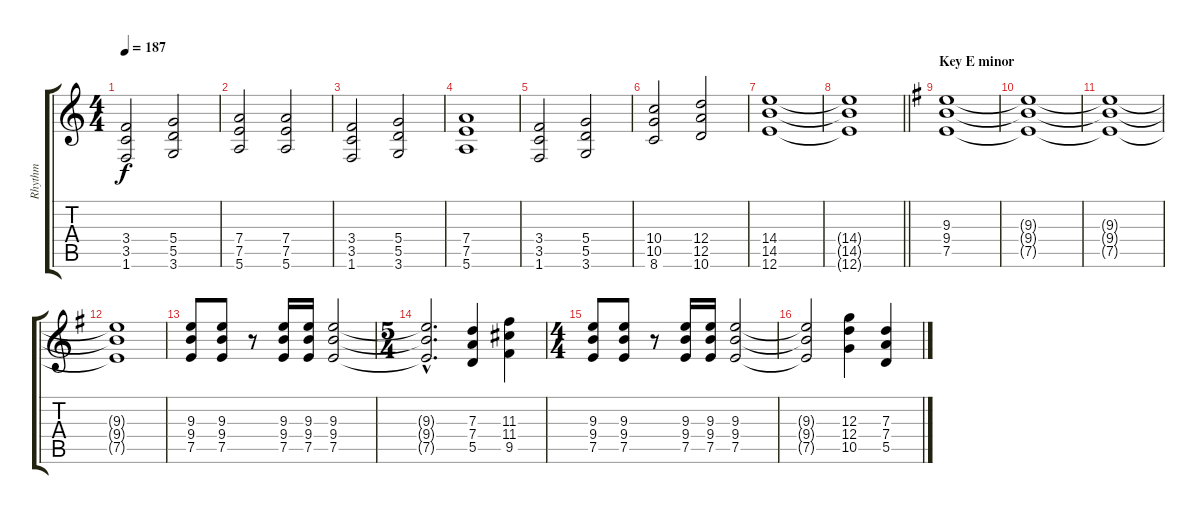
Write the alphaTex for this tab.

\track ("Rhythm" "Rhythm") {instrument overdrivenguitar}
\staff {score tabs}
\tuning (E4 B3 G3 D3 A2 E2) {hide}
\ts (4 4)
\tempo 187
\clef g2
\ks aminor
(3.4 3.5 1.6).2{dy f} (5.4 5.5 3.6).2 |
(7.4 7.5 5.6).2 (7.4 7.5 5.6).2 |
(3.4 3.5 1.6).2 (5.4 5.5 3.6).2 |
(7.4 7.5 5.6).1 |
(3.4 3.5 1.6).2 (5.4 5.5 3.6).2 |
(10.4 10.5 8.6).2 (12.4 12.5 10.6).2 |
(14.4 14.5 12.6).1 |
\barLineRight lightlight
(14.4{t} 14.5{t} 12.6{t}).1 |
\section ("" "Key E minor")
\ks eminor
(9.3 9.4 7.5).1 |
(9.3{t} 9.4{t} 7.5{t}).1 |
(9.3{t} 9.4{t} 7.5{t}).1 |
(9.3{t} 9.4{t} 7.5{t}).1 |
(9.3 9.4 7.5).8 (9.3 9.4 7.5).8 r.8 (9.3 9.4 7.5).16 (9.3 9.4 7.5).16 (9.3 9.4 7.5).2 |
\ts (5 4)
(9.3{hac t} 9.4{hac t} 7.5{hac t}).2{d} (7.3 7.4 5.5).4 (11.3 11.4 9.5).4 |
\ts (4 4)
(9.3 9.4 7.5).8 (9.3 9.4 7.5).8 r.8 (9.3 9.4 7.5).16 (9.3 9.4 7.5).16 (9.3 9.4 7.5).2 |
(9.3{t} 9.4{t} 7.5{t}).2 (12.3 12.4 10.5).4 (7.3 7.4 5.5).4
